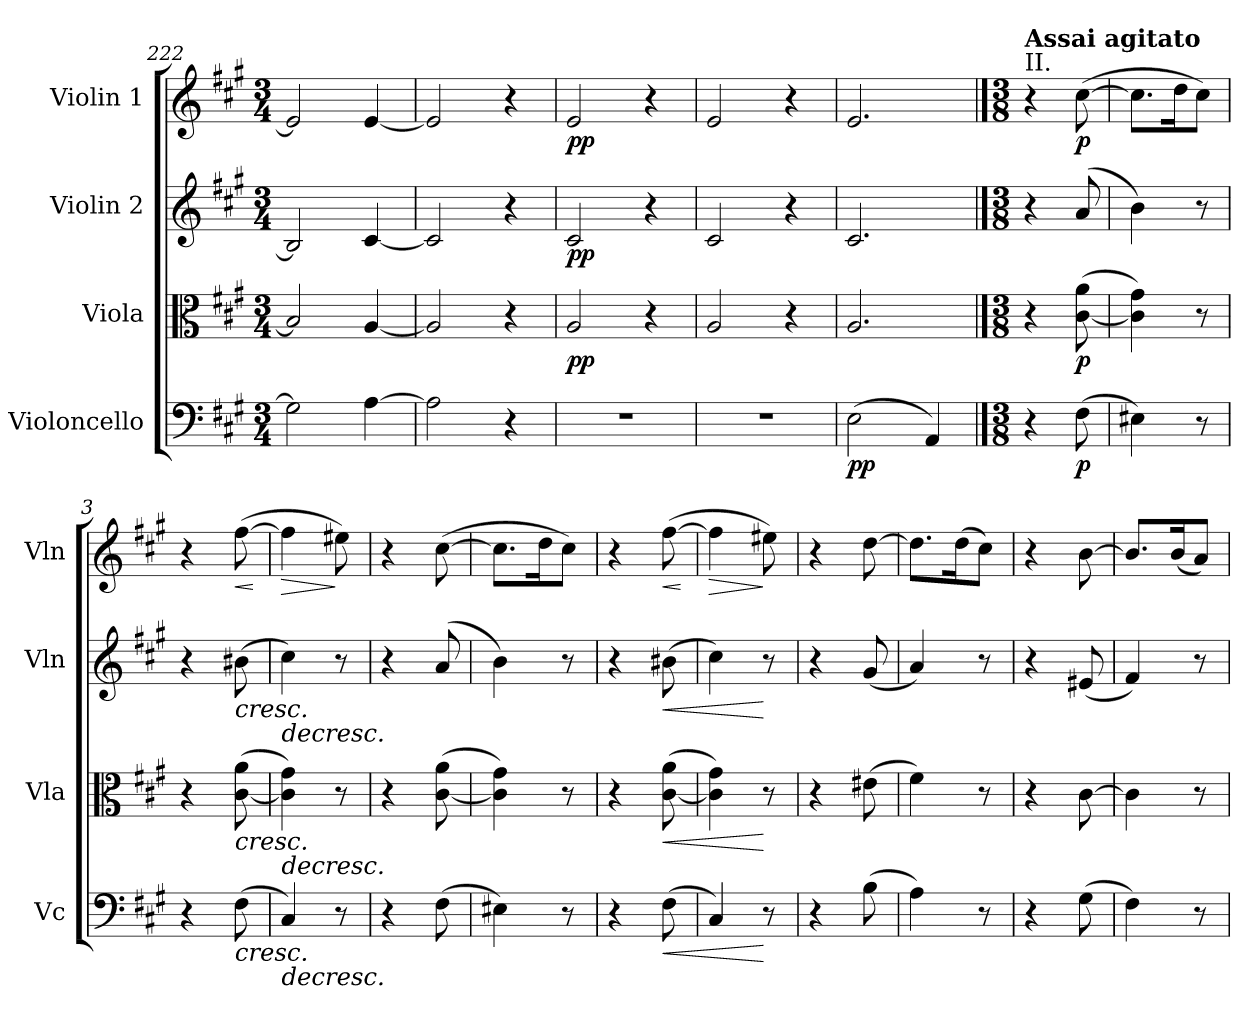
**kern	**dynam	**kern	**dynam	**kern	**dynam	**kern	**dynam
*part4	*part4	*part3	*part3	*part2	*part2	*part1	*part1
*staff4	*staff4	*staff3	*staff3	*staff2	*staff2	*staff1	*staff1
*I"Violoncello	*	*I"Viola	*	*I"Violin 2	*	*I"Violin 1	*
*I'Vc	*	*I'Vla	*	*I'Vln	*	*I'Vln	*
*clefF4	*	*clefC3	*	*clefG2	*	*clefG2	*
*k[f#c#g#]	*	*k[f#c#g#]	*	*k[f#c#g#]	*	*k[f#c#g#]	*
*M3/4	*	*M3/4	*	*M3/4	*	*M3/4	*
=222	=222	=222	=222	=222	=222	=222	=222
2G#\]	.	2B/]	.	2B/]	.	2e/]	.
[4A\	.	[4A/	.	[4c#/	.	[4e/	.
=223	=223	=223	=223	=223	=223	=223	=223
2A\]	.	2A/]	.	2c#/]	.	2e/]	.
4r	.	4r	.	4r	.	4r	.
=224	=224	=224	=224	=224	=224	=224	=224
!	!	!	!LO:DY:b	!	!LO:DY:b	!	!LO:DY:b
2.r	.	2A/	pp	2c#/	pp	2e/	pp
.	.	4r	.	4r	.	4r	.
=225	=225	=225	=225	=225	=225	=225	=225
2.r	.	2A/	.	2c#/	.	2e/	.
.	.	4r	.	4r	.	4r	.
!!LO:LB:g=z
=226	=226	=226	=226	=226	=226	=226	=226
!	!LO:DY:b	!	!	!	!	!	!
(2E\	pp	2.A/	.	2.c#/	.	2.e/	.
4AA/)	.	.	.	.	.	.	.
!!LO:PB:g=z
==1	==1	==1	==1	==1	==1	==1	==1
*M3/8	*	*M3/8	*	*M3/8	*	*M3/8	*
*	*	*	*	*	*	*MM204	*
!	!	!	!	!	!	!LO:TX:a:t=II.	!
!	!	!	!	!	!	!LO:TX:a:B:t=Assai agitato	!
4r	.	4r	.	4r	.	4r	.
!	!LO:DY:b	!	!LO:DY:b	!	!	!	!LO:DY:b
(8F#\	p	(>[8c#\ 8a\	p	(8a/	.	([8cc#\	p
=2	=2	=2	=2	=2	=2	=2	=2
4E#X\)	.	4c#\] 4g#\)	.	4b\)	.	8.cc#\L]	.
.	.	.	.	.	.	16dd\K	.
8r	.	8r	.	8r	.	8cc#\J)	.
=3	=3	=3	=3	=3	=3	=3	=3
4r	.	4r	.	4r	.	4r	.
!	!LO:HP:b	!	!LO:HP:b	!	!LO:HP:b	!	!LO:HP:b
(8F#\	<	(>[8c#\ 8a\	<	(8b#X\	<	([8ff#\	<
.	.	.	.	.	.	.	[
=4	=4	=4	=4	=4	=4	=4	=4
!	!LO:HP:b	!	!LO:HP:b	!	!LO:HP:b	!	!LO:HP:b
4C#/)	>	4c#\] 4g#\)	>	4cc#\)	>	4ff#\]	>
8r	[	8r	[	8r	[	8ee#X\)	]
=5	=5	=5	=5	=5	=5	=5	=5
4r	.	4r	.	4r	.	4r	.
(8F#\	.	(>[8c#\ 8a\	.	(8a/	.	([8cc#\	.
=6	=6	=6	=6	=6	=6	=6	=6
4E#X\)	.	4c#\] 4g#\)	.	4b\)	.	8.cc#\L]	.
.	.	.	.	.	.	16dd\K	.
8r	.	8r	.	8r	.	8cc#\J)	.
=7	=7	=7	=7	=7	=7	=7	=7
4r	.	4r	.	4r	.	4r	.
!	!LO:HP:b	!	!LO:HP:b	!	!LO:HP:b	!	!LO:HP:b
(8F#\	<	(>[8c#\ 8a\	<	(8b#X\	<	([8ff#\	<
.	]	.	]	.	]	.	[
=8	=8	=8	=8	=8	=8	=8	=8
!	!	!	!	!	!	!	!LO:HP:b
4C#/)	.	4c#\] 4g#\)	.	4cc#\)	.	4ff#\]	>
8r	[	8r	[	8r	[	8ee#X\)	]
=9	=9	=9	=9	=9	=9	=9	=9
4r	.	4r	.	4r	.	4r	.
(8B\	.	(>8e#X\	.	(8g#/	.	[8dd\	.
=10	=10	=10	=10	=10	=10	=10	=10
4A\)	.	4f#\)	.	4a/)	.	8.dd\L]	.
.	.	.	.	.	.	(16dd\K	.
8r	.	8r	.	8r	.	8cc#\J)	.
!!LO:LB:g=z
=11	=11	=11	=11	=11	=11	=11	=11
4r	.	4r	.	4r	.	4r	.
(8G#\	.	[8c#\	.	(8e#X/	.	[8b\	.
=12	=12	=12	=12	=12	=12	=12	=12
4F#\)	.	4c#\]	.	4f#/)	.	8.b/L]	.
.	.	.	.	.	.	(16b/K	.
8r	.	8r	.	8r	.	8a/J)	.
=	=	=	=	=	=	=	=
*-	*-	*-	*-	*-	*-	*-	*-
